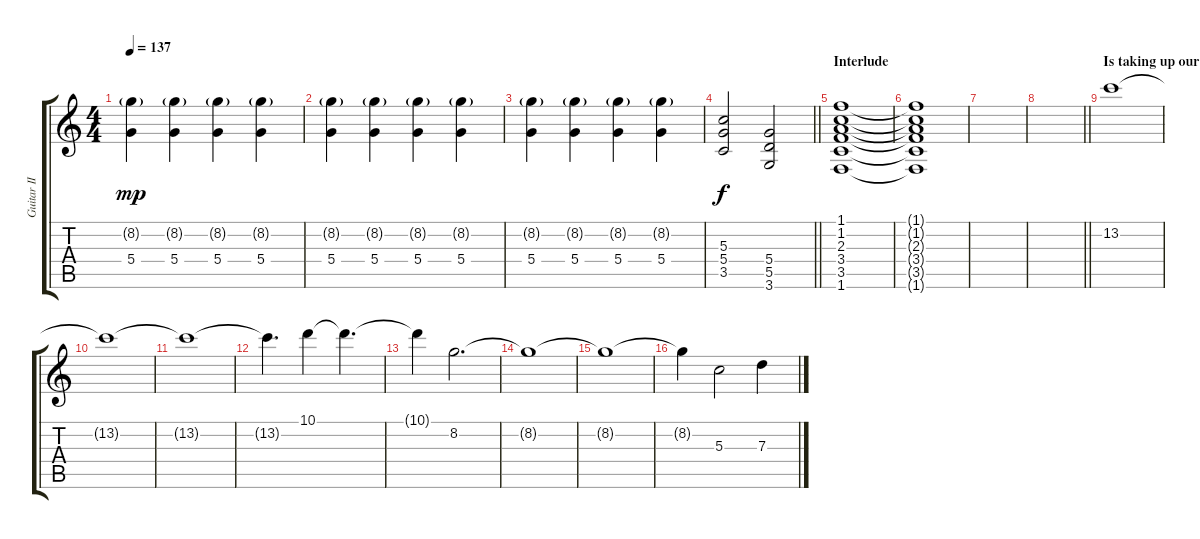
\track ("Guitar II" "Guitar II") {instrument electricguitarjazz}
\staff {score tabs}
\tuning (E4 B3 G3 D3 A2 E2) {hide}
\ts (4 4)
\tempo 137
\clef g2
\ks c
(8.2{g} 5.4).4{dy mp} (8.2{g} 5.4).4 (8.2{g} 5.4).4 (8.2{g} 5.4).4 |
(8.2{g} 5.4).4 (8.2{g} 5.4).4 (8.2{g} 5.4).4 (8.2{g} 5.4).4 |
(8.2{g} 5.4).4 (8.2{g} 5.4).4 (8.2{g} 5.4).4 (8.2{g} 5.4).4 |
\barLineRight lightlight
(5.3 5.4 3.5).2{dy f} (5.4 5.5 3.6).2 |
\section ("" "Interlude")
(1.1 1.2 2.3 3.4 3.5 1.6).1{volume 7} |
(1.1{t} 1.2{t} 2.3{t} 3.4{t} 3.5{t} 1.6{t}).1 |
|
\barLineRight lightlight
|
\section ("" "Is taking up our time...")
13.2.1 |
13.2{t}.1 |
13.2{t}.1 |
13.2{t}.4{d} 10.1.4 10.1{t}.4{d} |
10.1{t}.4 8.2.2{d} |
8.2{t}.1 |
8.2{t}.1 |
8.2{t}.4 5.3.2 7.3.4
